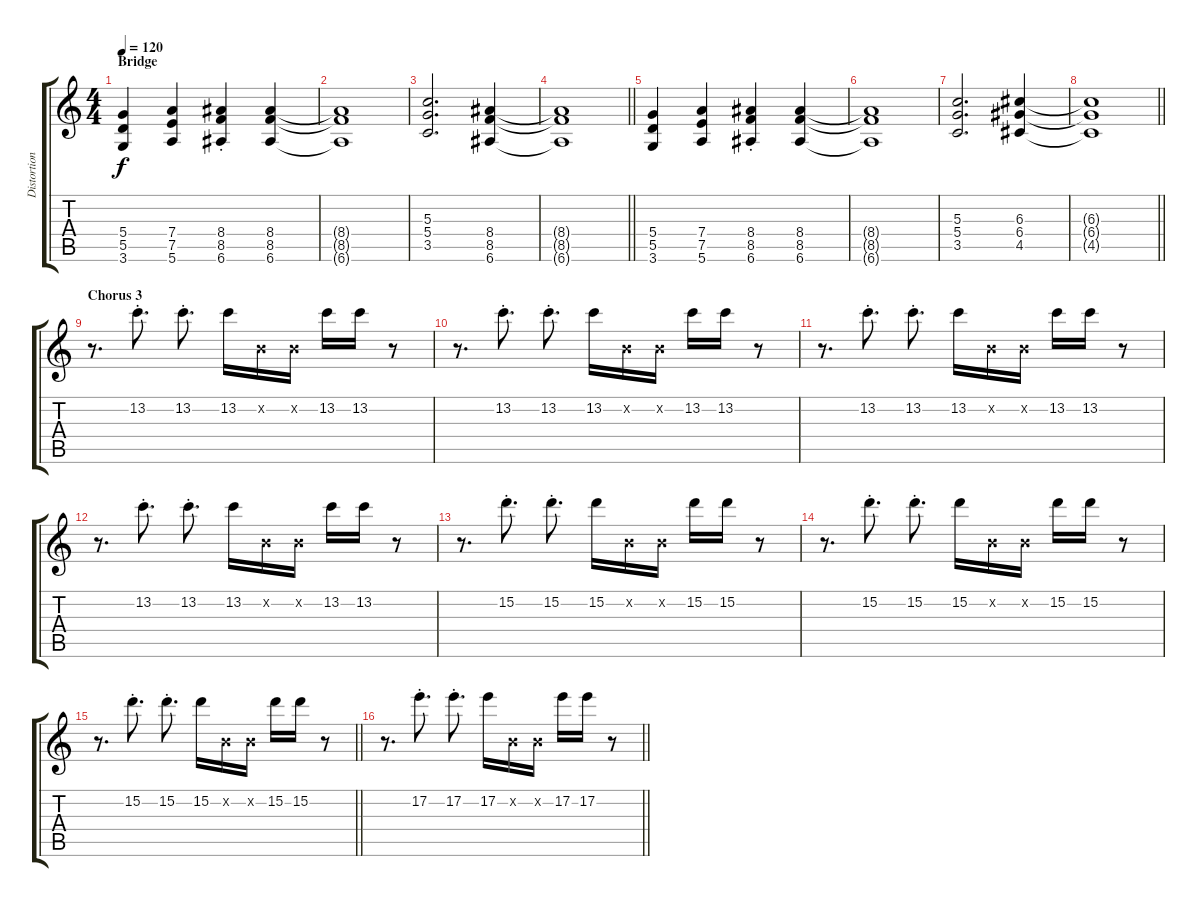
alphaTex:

\track ("Distortion" "Distortion") {instrument overdrivenguitar}
\staff {score tabs}
\tuning (E4 B3 G3 D3 A2 E2) {hide}
\ts (4 4)
\section ("" "Bridge")
\tempo 120
\clef g2
\ks c
(5.4 5.5 3.6).4{dy f} (7.4 7.5 5.6).4 (8.4{st} 8.5{st} 6.6{st}).4 (8.4 8.5 6.6).4 |
(8.4{t} 8.5{t} 6.6{t}).1 |
(5.3 5.4 3.5).2{d} (8.4 8.5 6.6).4 |
\barLineRight lightlight
(8.4{t} 8.5{t} 6.6{t}).1 |
(5.4 5.5 3.6).4 (7.4 7.5 5.6).4 (8.4{st} 8.5{st} 6.6{st}).4 (8.4 8.5 6.6).4 |
(8.4{t} 8.5{t} 6.6{t}).1 |
(5.3 5.4 3.5).2{d} (6.3 6.4 4.5).4 |
\barLineRight lightlight
(6.3{t} 6.4{t} 4.5{t}).1 |
\section ("" "Chorus 3")
r.8{d} 13.2{st}.8{d} 13.2{st}.8{d} 13.2.16 0.2{x}.16 0.2{x}.16 13.2.16 13.2.16 r.8 |
r.8{d} 13.2{st}.8{d} 13.2{st}.8{d} 13.2.16 0.2{x}.16 0.2{x}.16 13.2.16 13.2.16 r.8 |
r.8{d} 13.2{st}.8{d} 13.2{st}.8{d} 13.2.16 0.2{x}.16 0.2{x}.16 13.2.16 13.2.16 r.8 |
r.8{d} 13.2{st}.8{d} 13.2{st}.8{d} 13.2.16 0.2{x}.16 0.2{x}.16 13.2.16 13.2.16 r.8 |
r.8{d} 15.2{st}.8{d} 15.2{st}.8{d} 15.2.16 0.2{x}.16 0.2{x}.16 15.2.16 15.2.16 r.8 |
r.8{d} 15.2{st}.8{d} 15.2{st}.8{d} 15.2.16 0.2{x}.16 0.2{x}.16 15.2.16 15.2.16 r.8 |
\barLineRight lightlight
r.8{d} 15.2{st}.8{d} 15.2{st}.8{d} 15.2.16 0.2{x}.16 0.2{x}.16 15.2.16 15.2.16 r.8 |
\barLineRight lightlight
r.8{d} 17.2{st}.8{d} 17.2{st}.8{d} 17.2.16 0.2{x}.16 0.2{x}.16 17.2.16 17.2.16 r.8
